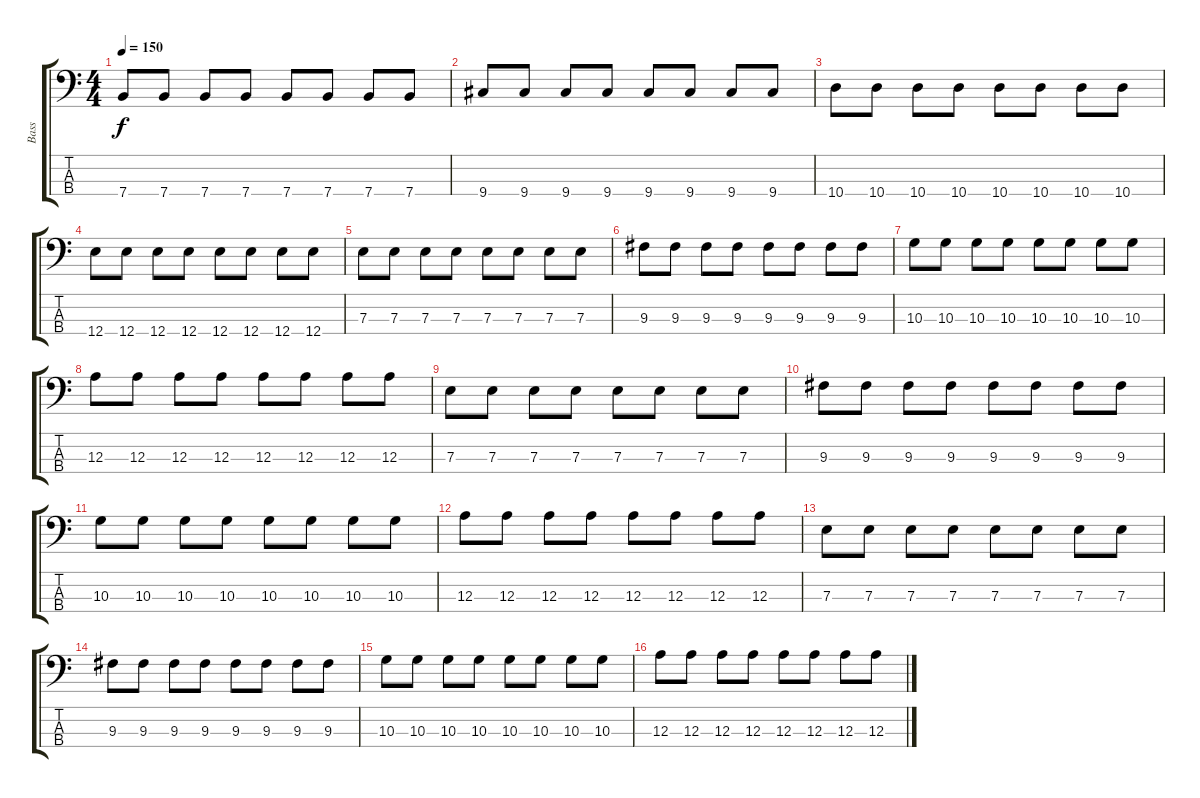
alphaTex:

\track ("Bass" "Bass") {instrument electricbassfinger}
\staff {score tabs}
\tuning (G2 D2 A1 E1) {hide}
\ts (4 4)
\tempo 150
\clef f4
\ks c
7.4.8{dy f} 7.4.8 7.4.8 7.4.8 7.4.8 7.4.8 7.4.8 7.4.8 |
9.4.8 9.4.8 9.4.8 9.4.8 9.4.8 9.4.8 9.4.8 9.4.8 |
10.4.8 10.4.8 10.4.8 10.4.8 10.4.8 10.4.8 10.4.8 10.4.8 |
12.4.8 12.4.8 12.4.8 12.4.8 12.4.8 12.4.8 12.4.8 12.4.8 |
7.3.8 7.3.8 7.3.8 7.3.8 7.3.8 7.3.8 7.3.8 7.3.8 |
9.3.8 9.3.8 9.3.8 9.3.8 9.3.8 9.3.8 9.3.8 9.3.8 |
10.3.8 10.3.8 10.3.8 10.3.8 10.3.8 10.3.8 10.3.8 10.3.8 |
12.3.8 12.3.8 12.3.8 12.3.8 12.3.8 12.3.8 12.3.8 12.3.8 |
7.3.8 7.3.8 7.3.8 7.3.8 7.3.8 7.3.8 7.3.8 7.3.8 |
9.3.8 9.3.8 9.3.8 9.3.8 9.3.8 9.3.8 9.3.8 9.3.8 |
10.3.8 10.3.8 10.3.8 10.3.8 10.3.8 10.3.8 10.3.8 10.3.8 |
12.3.8 12.3.8 12.3.8 12.3.8 12.3.8 12.3.8 12.3.8 12.3.8 |
7.3.8 7.3.8 7.3.8 7.3.8 7.3.8 7.3.8 7.3.8 7.3.8 |
9.3.8 9.3.8 9.3.8 9.3.8 9.3.8 9.3.8 9.3.8 9.3.8 |
10.3.8 10.3.8 10.3.8 10.3.8 10.3.8 10.3.8 10.3.8 10.3.8 |
12.3.8 12.3.8 12.3.8 12.3.8 12.3.8 12.3.8 12.3.8 12.3.8
